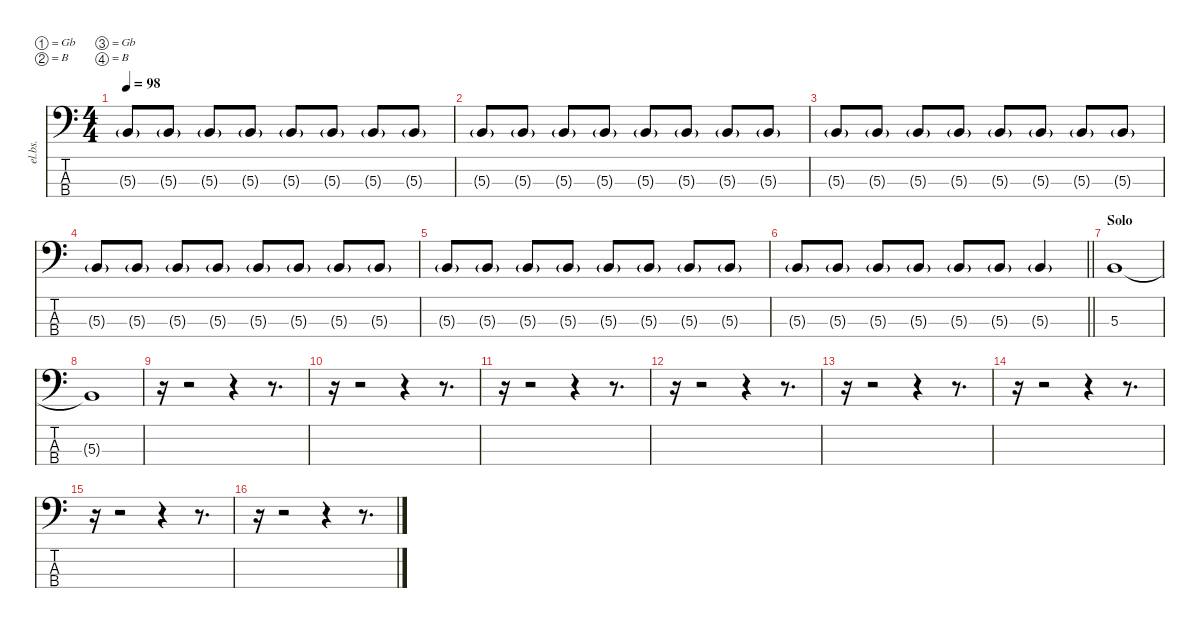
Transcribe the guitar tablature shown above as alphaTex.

\defaultSystemsLayout 4
\hideDynamics
\bracketExtendMode nobrackets
\otherSystemsTrackNameOrientation horizontal
\track ("Jean Savoie" "el.bs.") {instrument electricbasspick}
\staff {score tabs}
\tuning (Gb2 B1 Gb1 B0)
\ts (4 4)
\tempo 98
\clef f4
\ks c
5.3{g}.8{dy f beam Up} 5.3{g}.8{beam Up} 5.3{g}.8{beam Up} 5.3{g}.8{beam Up} 5.3{g}.8{beam Up} 5.3{g}.8{beam Up} 5.3{g}.8{beam Up} 5.3{g}.8{beam Up} |
5.3{g}.8{beam Up} 5.3{g}.8{beam Up} 5.3{g}.8{beam Up} 5.3{g}.8{beam Up} 5.3{g}.8{beam Up} 5.3{g}.8{beam Up} 5.3{g}.8{beam Up} 5.3{g}.8{beam Up} |
5.3{g}.8{beam Up} 5.3{g}.8{beam Up} 5.3{g}.8{beam Up} 5.3{g}.8{beam Up} 5.3{g}.8{beam Up} 5.3{g}.8{beam Up} 5.3{g}.8{beam Up} 5.3{g}.8{beam Up} |
5.3{g}.8{beam Up} 5.3{g}.8{beam Up} 5.3{g}.8{beam Up} 5.3{g}.8{beam Up} 5.3{g}.8{beam Up} 5.3{g}.8{beam Up} 5.3{g}.8{beam Up} 5.3{g}.8{beam Up} |
5.3{g}.8{beam Up} 5.3{g}.8{beam Up} 5.3{g}.8{beam Up} 5.3{g}.8{beam Up} 5.3{g}.8{beam Up} 5.3{g}.8{beam Up} 5.3{g}.8{beam Up} 5.3{g}.8{beam Up} |
\barLineRight lightlight
5.3{g}.8{beam Up} 5.3{g}.8{beam Up} 5.3{g}.8{beam Up} 5.3{g}.8{beam Up} 5.3{g}.8{beam Up} 5.3{g}.8{beam Up} 5.3{g}.4{beam Up} |
\section ("" "Solo")
5.3.1{beam Up} |
5.3{t}.1{beam Up} |
r.16{beam Down} r.2{beam Down} r.4{beam Down} r.8{d beam Down} |
r.16{beam Down} r.2{beam Down} r.4{beam Down} r.8{d beam Down} |
r.16{beam Down} r.2{beam Down} r.4{beam Down} r.8{d beam Down} |
r.16{beam Down} r.2{beam Down} r.4{beam Down} r.8{d beam Down} |
r.16{beam Down} r.2{beam Down} r.4{beam Down} r.8{d beam Down} |
r.16{beam Down} r.2{beam Down} r.4{beam Down} r.8{d beam Down} |
r.16{beam Down} r.2{beam Down} r.4{beam Down} r.8{d beam Down} |
r.16{beam Down} r.2{beam Down} r.4{beam Down} r.8{d beam Down}
